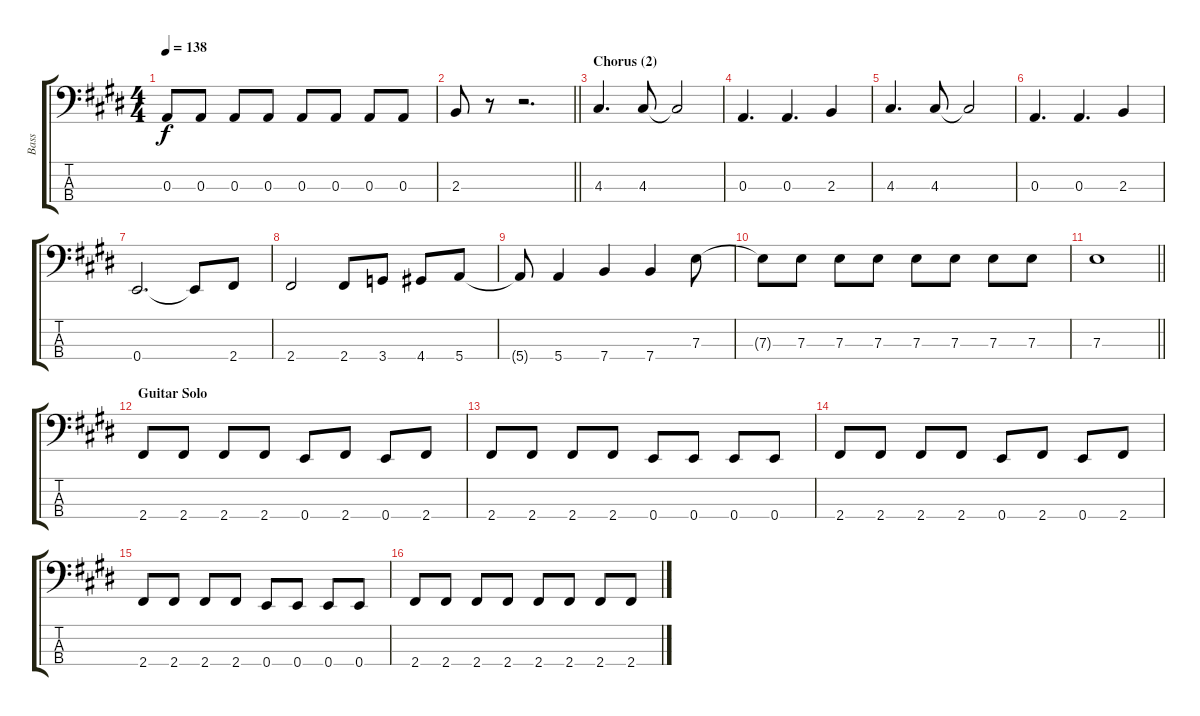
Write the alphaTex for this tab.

\track ("Bass" "Bass") {instrument electricbasspick}
\staff {score tabs}
\tuning (G2 D2 A1 E1) {hide}
\ts (4 4)
\tempo 138
\clef f4
\ks e
0.3{t}.8{dy f} 0.3.8 0.3.8 0.3.8 0.3.8 0.3.8 0.3.8 0.3.8 |
\barLineRight lightlight
2.3.8 r.8 r.2{d} |
\section ("" "Chorus (2)")
4.3.4{d} 4.3.8 4.3{t}.2 |
0.3.4{d} 0.3.4{d} 2.3.4 |
4.3.4{d} 4.3.8 4.3{t}.2 |
0.3.4{d} 0.3.4{d} 2.3.4 |
0.4.2{d} 0.4{t}.8 2.4.8 |
2.4.2 2.4.8 3.4.8 4.4.8 5.4.8 |
5.4{t}.8 5.4.4 7.4.4 7.4.4 7.3.8 |
7.3{t}.8 7.3.8 7.3.8 7.3.8 7.3.8 7.3.8 7.3.8 7.3.8 |
\barLineRight lightlight
7.3.1 |
\section ("" "Guitar Solo")
2.4.8 2.4.8 2.4.8 2.4.8 0.4.8 2.4.8 0.4.8 2.4.8 |
2.4.8 2.4.8 2.4.8 2.4.8 0.4.8 0.4.8 0.4.8 0.4.8 |
2.4.8 2.4.8 2.4.8 2.4.8 0.4.8 2.4.8 0.4.8 2.4.8 |
2.4.8 2.4.8 2.4.8 2.4.8 0.4.8 0.4.8 0.4.8 0.4.8 |
2.4.8 2.4.8 2.4.8 2.4.8 2.4.8 2.4.8 2.4.8 2.4.8
